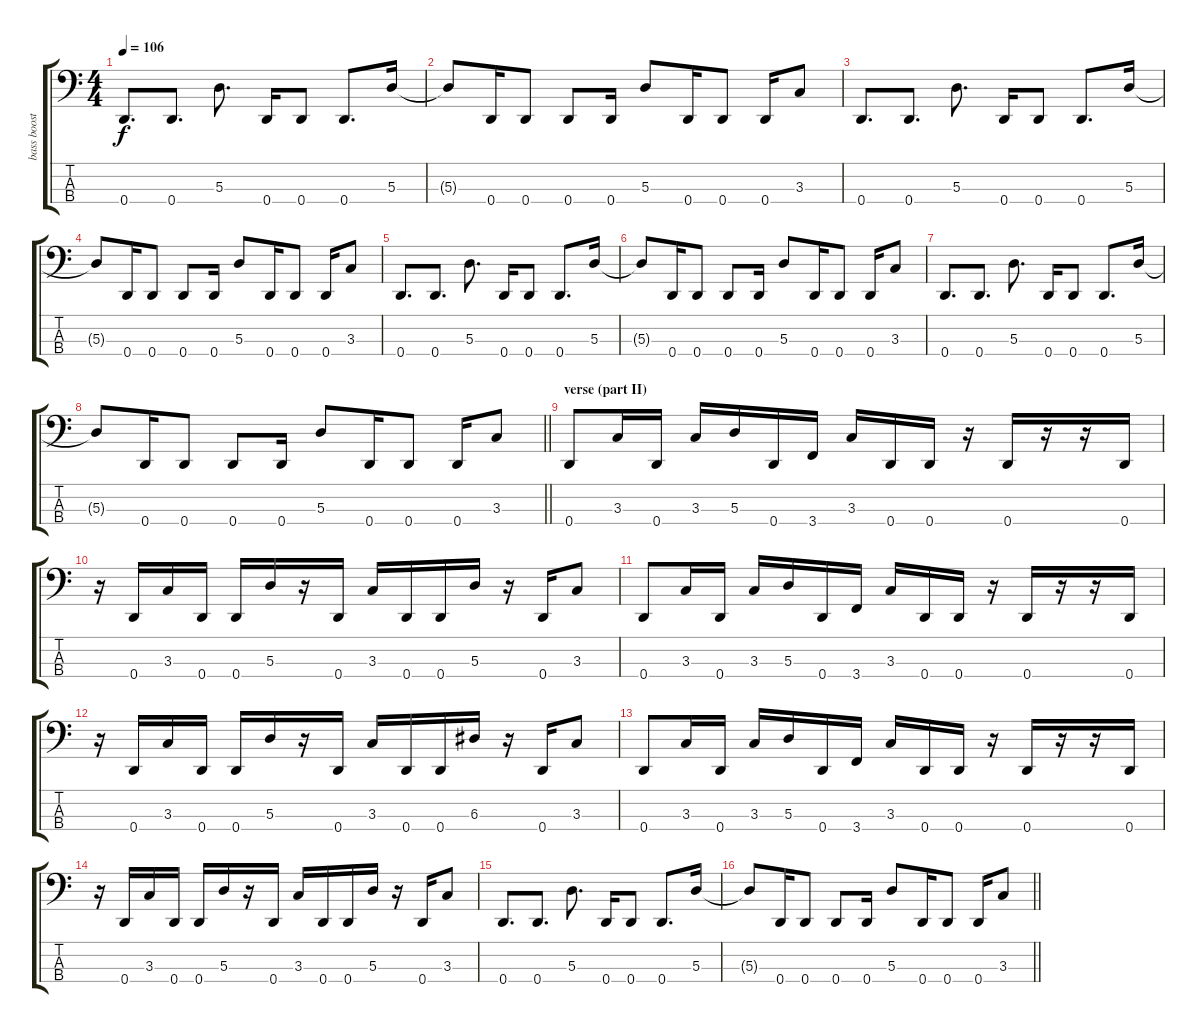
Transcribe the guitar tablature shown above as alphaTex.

\track ("bass boost" "bass boost") {instrument slapbass2}
\staff {score tabs}
\tuning (G2 D2 A1 D1) {hide}
\ts (4 4)
\tempo 106
\clef f4
\ks c
0.4.8{d dy f} 0.4.8{d} 5.3.8{d} 0.4.16 0.4.8 0.4.8{d} 5.3.16 |
5.3{t}.8 0.4.16 0.4.8 0.4.8 0.4.16 5.3.8 0.4.16 0.4.8 0.4.16 3.3.8 |
0.4.8{d} 0.4.8{d} 5.3.8{d} 0.4.16 0.4.8 0.4.8{d} 5.3.16 |
5.3{t}.8 0.4.16 0.4.8 0.4.8 0.4.16 5.3.8 0.4.16 0.4.8 0.4.16 3.3.8 |
0.4.8{d} 0.4.8{d} 5.3.8{d} 0.4.16 0.4.8 0.4.8{d} 5.3.16 |
5.3{t}.8 0.4.16 0.4.8 0.4.8 0.4.16 5.3.8 0.4.16 0.4.8 0.4.16 3.3.8 |
0.4.8{d} 0.4.8{d} 5.3.8{d} 0.4.16 0.4.8 0.4.8{d} 5.3.16 |
\barLineRight lightlight
5.3{t}.8 0.4.16 0.4.8 0.4.8 0.4.16 5.3.8 0.4.16 0.4.8 0.4.16 3.3.8 |
\section ("" "verse (part II)")
0.4.8{volume 8} 3.3.16 0.4.16 3.3.16 5.3.16 0.4.16 3.4.16 3.3.16 0.4.16 0.4.16 r.16 0.4.16 r.16 r.16 0.4.16 |
r.16 0.4.16 3.3.16 0.4.16 0.4.16 5.3.16 r.16 0.4.16 3.3.16 0.4.16 0.4.16 5.3.16 r.16 0.4.16 3.3.8 |
0.4.8 3.3.16 0.4.16 3.3.16 5.3.16 0.4.16 3.4.16 3.3.16 0.4.16 0.4.16 r.16 0.4.16 r.16 r.16 0.4.16 |
r.16 0.4.16 3.3.16 0.4.16 0.4.16 5.3.16 r.16 0.4.16 3.3.16 0.4.16 0.4.16 6.3.16 r.16 0.4.16 3.3.8 |
0.4.8{volume 8} 3.3.16 0.4.16 3.3.16 5.3.16 0.4.16 3.4.16 3.3.16 0.4.16 0.4.16 r.16 0.4.16 r.16 r.16 0.4.16 |
r.16 0.4.16 3.3.16 0.4.16 0.4.16 5.3.16 r.16 0.4.16 3.3.16 0.4.16 0.4.16 5.3.16 r.16 0.4.16 3.3.8 |
0.4.8{d} 0.4.8{d} 5.3.8{d} 0.4.16 0.4.8 0.4.8{d} 5.3.16 |
\barLineRight lightlight
5.3{t}.8 0.4.16 0.4.8 0.4.8 0.4.16 5.3.8 0.4.16 0.4.8 0.4.16 3.3.8
